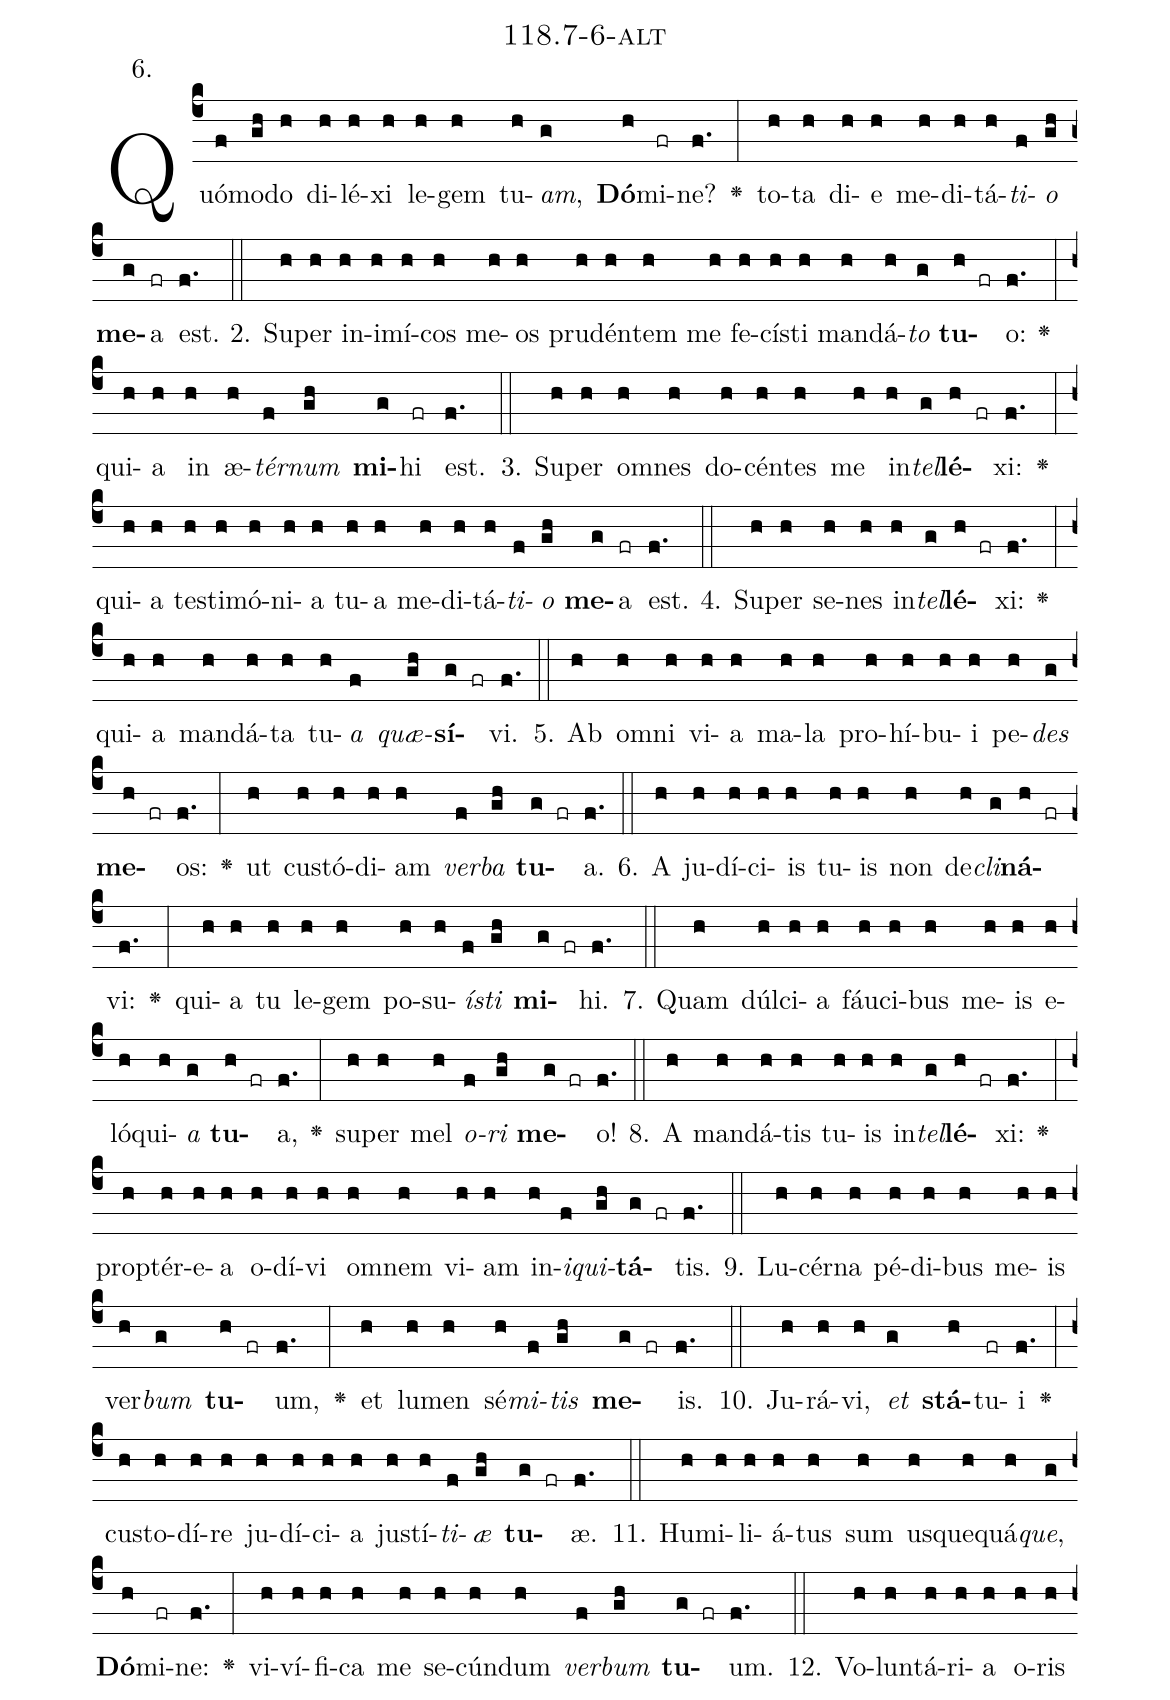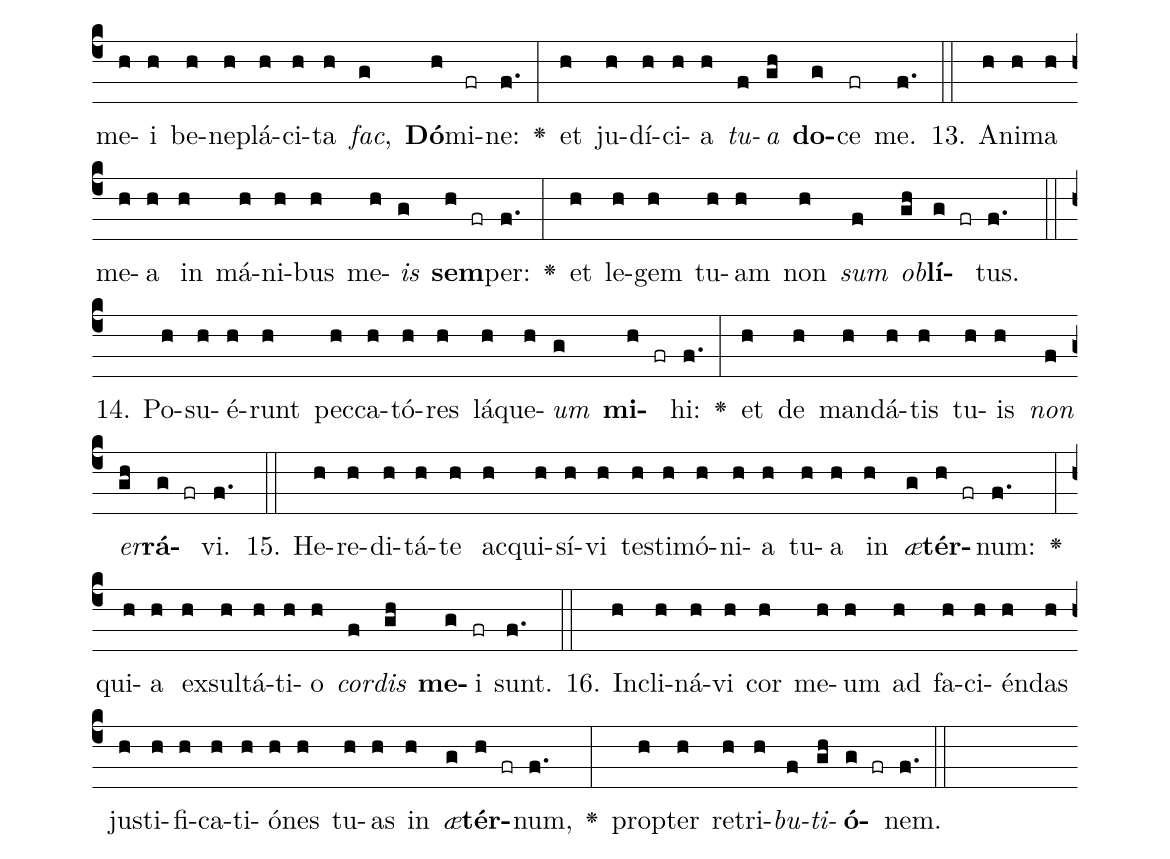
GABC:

name: 118.7-6-alt;
annotation: 6.;
%%
(c4)Quó(f)mo(gh)do(h) di(h)lé(h)xi(h) le(h)gem(h) tu(h)<i>am</i>,(g) <b>Dó</b>(h)mi(fr)ne?(f.) <v>\greheightstar</v>(:) to(h)ta(h) di(h)e(h) me(h)di(h)tá(h)<i>ti</i>(f)<i>o</i>(gh) <b>me</b>(g)a(fr) est.(f.) (::)
2. Su(h)per(h) in(h)i(h)mí(h)cos(h) me(h)os(h) pru(h)dén(h)tem(h) me(h) fe(h)cís(h)ti(h) man(h)dá(h)<i>to</i>(g) <b>tu</b>(h fr)o:(f.) <v>\greheightstar</v>(:) qui(h)a(h) in(h) æ(h)<i>tér</i>(f)<i>num</i>(gh) <b>mi</b>(g)hi(fr) est.(f.) (::)
3. Su(h)per(h) om(h)nes(h) do(h)cén(h)tes(h) me(h) in(h)<i>tel</i>(g)<b>lé</b>(h fr)xi:(f.) <v>\greheightstar</v>(:) qui(h)a(h) tes(h)ti(h)mó(h)ni(h)a(h) tu(h)a(h) me(h)di(h)tá(h)<i>ti</i>(f)<i>o</i>(gh) <b>me</b>(g)a(fr) est.(f.) (::)
4. Su(h)per(h) se(h)nes(h) in(h)<i>tel</i>(g)<b>lé</b>(h fr)xi:(f.) <v>\greheightstar</v>(:) qui(h)a(h) man(h)dá(h)ta(h) tu(h)<i>a</i>(f) <i>quæ</i>(gh)<b>sí</b>(g fr)vi.(f.) (::)
5. Ab(h) om(h)ni(h) vi(h)a(h) ma(h)la(h) pro(h)hí(h)bu(h)i(h) pe(h)<i>des</i>(g) <b>me</b>(h fr)os:(f.) <v>\greheightstar</v>(:) ut(h) cus(h)tó(h)di(h)am(h) <i>ver</i>(f)<i>ba</i>(gh) <b>tu</b>(g fr)a.(f.) (::)
6. A(h) ju(h)dí(h)ci(h)is(h) tu(h)is(h) non(h) de(h)<i>cli</i>(g)<b>ná</b>(h fr)vi:(f.) <v>\greheightstar</v>(:) qui(h)a(h) tu(h) le(h)gem(h) po(h)su(h)<i>ís</i>(f)<i>ti</i>(gh) <b>mi</b>(g fr)hi.(f.) (::)
7. Quam(h) dúl(h)ci(h)a(h) fáu(h)ci(h)bus(h) me(h)is(h) e(h)ló(h)qui(h)<i>a</i>(g) <b>tu</b>(h fr)a,(f.) <v>\greheightstar</v>(:) su(h)per(h) mel(h) <i>o</i>(f)<i>ri</i>(gh) <b>me</b>(g fr)o!(f.) (::)
8. A(h) man(h)dá(h)tis(h) tu(h)is(h) in(h)<i>tel</i>(g)<b>lé</b>(h fr)xi:(f.) <v>\greheightstar</v>(:) prop(h)tér(h)e(h)a(h) o(h)dí(h)vi(h) om(h)nem(h) vi(h)am(h) in(h)<i>i</i>(f)<i>qui</i>(gh)<b>tá</b>(g fr)tis.(f.) (::)
9. Lu(h)cér(h)na(h) pé(h)di(h)bus(h) me(h)is(h) ver(h)<i>bum</i>(g) <b>tu</b>(h fr)um,(f.) <v>\greheightstar</v>(:) et(h) lu(h)men(h) sé(h)<i>mi</i>(f)<i>tis</i>(gh) <b>me</b>(g fr)is.(f.) (::)
10. Ju(h)rá(h)vi,(h) <i>et</i>(g) <b>stá</b>(h)tu(fr)i(f.) <v>\greheightstar</v>(:) cus(h)to(h)dí(h)re(h) ju(h)dí(h)ci(h)a(h) jus(h)tí(h)<i>ti</i>(f)<i>æ</i>(gh) <b>tu</b>(g fr)æ.(f.) (::)
11. Hu(h)mi(h)li(h)á(h)tus(h) sum(h) us(h)que(h)quá(h)<i>que</i>,(g) <b>Dó</b>(h)mi(fr)ne:(f.) <v>\greheightstar</v>(:) vi(h)ví(h)fi(h)ca(h) me(h) se(h)cún(h)dum(h) <i>ver</i>(f)<i>bum</i>(gh) <b>tu</b>(g fr)um.(f.) (::)
12. Vo(h)lun(h)tá(h)ri(h)a(h) o(h)ris(h) me(h)i(h) be(h)ne(h)plá(h)ci(h)ta(h) <i>fac</i>,(g) <b>Dó</b>(h)mi(fr)ne:(f.) <v>\greheightstar</v>(:) et(h) ju(h)dí(h)ci(h)a(h) <i>tu</i>(f)<i>a</i>(gh) <b>do</b>(g)ce(fr) me.(f.) (::)
13. A(h)ni(h)ma(h) me(h)a(h) in(h) má(h)ni(h)bus(h) me(h)<i>is</i>(g) <b>sem</b>(h fr)per:(f.) <v>\greheightstar</v>(:) et(h) le(h)gem(h) tu(h)am(h) non(h) <i>sum</i>(f) <i>ob</i>(gh)<b>lí</b>(g fr)tus.(f.) (::)
14. Po(h)su(h)é(h)runt(h) pec(h)ca(h)tó(h)res(h) lá(h)que(h)<i>um</i>(g) <b>mi</b>(h fr)hi:(f.) <v>\greheightstar</v>(:) et(h) de(h) man(h)dá(h)tis(h) tu(h)is(h) <i>non</i>(f) <i>er</i>(gh)<b>rá</b>(g fr)vi.(f.) (::)
15. He(h)re(h)di(h)tá(h)te(h) ac(h)qui(h)sí(h)vi(h) tes(h)ti(h)mó(h)ni(h)a(h) tu(h)a(h) in(h) <i>æ</i>(g)<b>tér</b>(h fr)num:(f.) <v>\greheightstar</v>(:) qui(h)a(h) ex(h)sul(h)tá(h)ti(h)o(h) <i>cor</i>(f)<i>dis</i>(gh) <b>me</b>(g)i(fr) sunt.(f.) (::)
16. In(h)cli(h)ná(h)vi(h) cor(h) me(h)um(h) ad(h) fa(h)ci(h)én(h)das(h) jus(h)ti(h)fi(h)ca(h)ti(h)ó(h)nes(h) tu(h)as(h) in(h) <i>æ</i>(g)<b>tér</b>(h fr)num,(f.) <v>\greheightstar</v>(:) prop(h)ter(h) re(h)tri(h)<i>bu</i>(f)<i>ti</i>(gh)<b>ó</b>(g fr)nem.(f.) (::)
